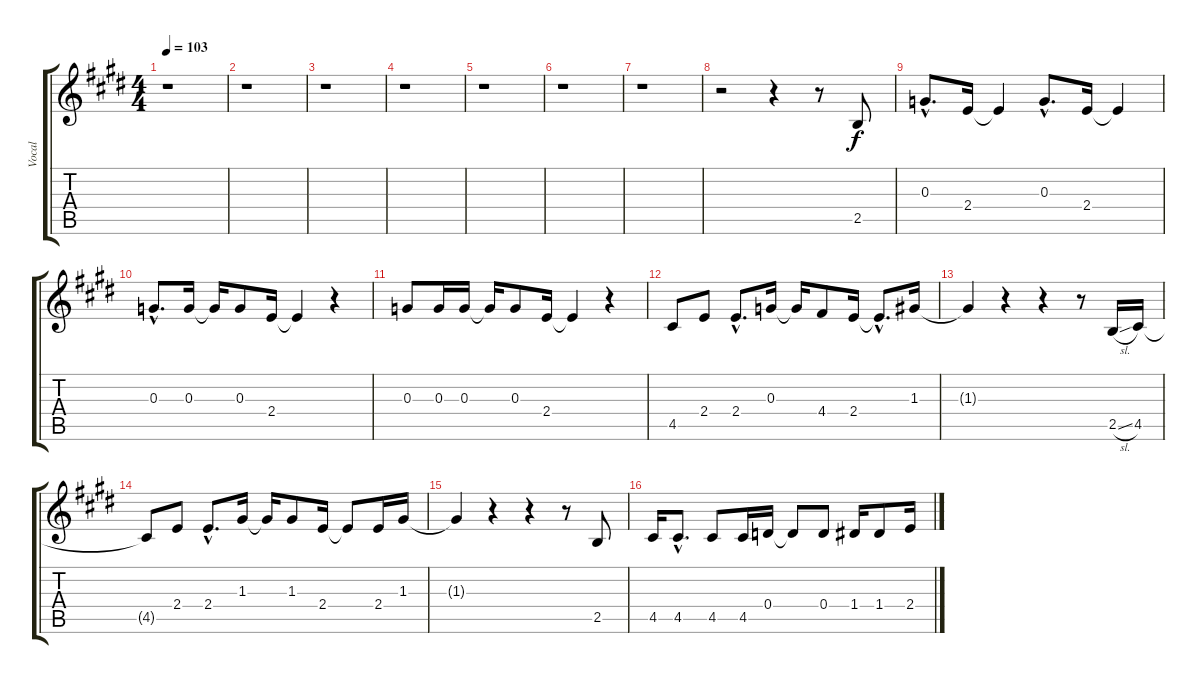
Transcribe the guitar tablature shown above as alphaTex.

\track ("Vocal" "Vocal") {instrument harmonica}
\staff {score tabs}
\tuning (E5 B4 G4 D4 A3 E3) {hide}
\ts (4 4)
\tempo 103
\clef g2
\ks e
r.1{dy f instrument harmonica} |
r.1 |
r.1 |
r.1 |
r.1 |
r.1 |
r.1 |
r.2 r.4 r.8 2.5.8 |
0.3{hac}.8{d} 2.4.16 2.4{t}.4 0.3{hac}.8{d} 2.4.16 2.4{t}.4 |
0.3{hac}.8{d} 0.3.16 0.3{t}.16 0.3.8 2.4.16 2.4{t}.4 r.4 |
0.3.8 0.3.16 0.3.16 0.3{t}.16 0.3.8 2.4.16 2.4{t}.4 r.4 |
4.5.8 2.4.8 2.4{hac}.8{d} 0.3.16 0.3{t}.16 4.4.8 2.4.16 2.4{hac t}.8{d} 1.3.16 |
1.3{t}.4 r.4 r.4 r.8 2.5{sl}.16 4.5.16 |
4.5{t}.8 2.4.8 2.4{hac}.8{d} 1.3.16 1.3{t}.16 1.3.8 2.4.16 2.4{t}.8 2.4.16 1.3.16 |
1.3{t}.4 r.4 r.4 r.8 2.5.8 |
4.5.16 4.5{hac}.8{d} 4.5.8 4.5.16 0.4.16 0.4{t}.8 0.4.8 1.4.16 1.4.8 2.4.16
